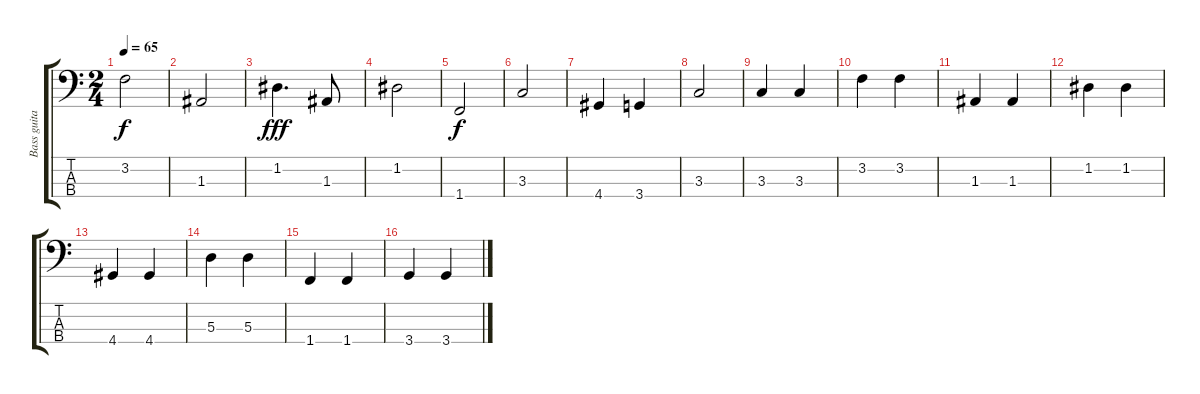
\track ("Bass guitar" "Bass guita") {instrument electricbasspick}
\staff {score tabs}
\tuning (G2 D2 A1 E1) {hide}
\ts (2 4)
\tempo 65
\clef f4
\ks c
3.2.2{dy f} |
1.3.2 |
1.2.4{d dy fff} 1.3.8 |
1.2.2 |
1.4.2{dy f} |
3.3.2 |
4.4.4 3.4.4 |
3.3.2 |
3.3.4 3.3.4 |
3.2.4 3.2.4 |
1.3.4 1.3.4 |
1.2.4 1.2.4 |
4.4.4 4.4.4 |
5.3.4 5.3.4 |
1.4.4 1.4.4 |
3.4.4 3.4.4
